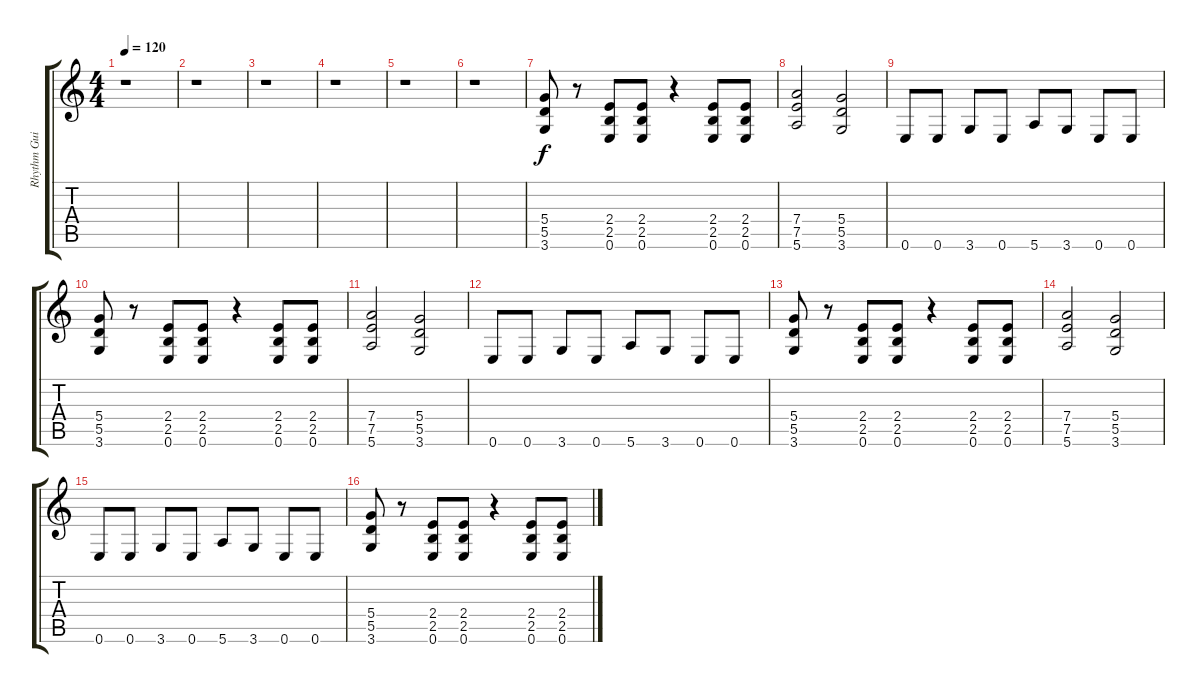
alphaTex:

\track ("Rhythm Guitar II" "Rhythm Gui") {instrument overdrivenguitar}
\staff {score tabs}
\tuning (E4 B3 G3 D3 A2 E2) {hide}
\ts (4 4)
\tempo 120
\clef g2
\ks c
r.1{dy f} |
r.1 |
r.1 |
r.1 |
r.1 |
r.1 |
(5.4 5.5 3.6).8 r.8 (2.4 2.5 0.6).8 (2.4 2.5 0.6).8 r.4 (2.4 2.5 0.6).8 (2.4 2.5 0.6).8 |
(7.4 7.5 5.6).2 (5.4 5.5 3.6).2 |
0.6.8 0.6.8 3.6.8 0.6.8 5.6.8 3.6.8 0.6.8 0.6.8 |
(5.4 5.5 3.6).8 r.8 (2.4 2.5 0.6).8 (2.4 2.5 0.6).8 r.4 (2.4 2.5 0.6).8 (2.4 2.5 0.6).8 |
(7.4 7.5 5.6).2 (5.4 5.5 3.6).2 |
0.6.8 0.6.8 3.6.8 0.6.8 5.6.8 3.6.8 0.6.8 0.6.8 |
(5.4 5.5 3.6).8 r.8 (2.4 2.5 0.6).8 (2.4 2.5 0.6).8 r.4 (2.4 2.5 0.6).8 (2.4 2.5 0.6).8 |
(7.4 7.5 5.6).2 (5.4 5.5 3.6).2 |
0.6.8 0.6.8 3.6.8 0.6.8 5.6.8 3.6.8 0.6.8 0.6.8 |
(5.4 5.5 3.6).8 r.8 (2.4 2.5 0.6).8 (2.4 2.5 0.6).8 r.4 (2.4 2.5 0.6).8 (2.4 2.5 0.6).8
